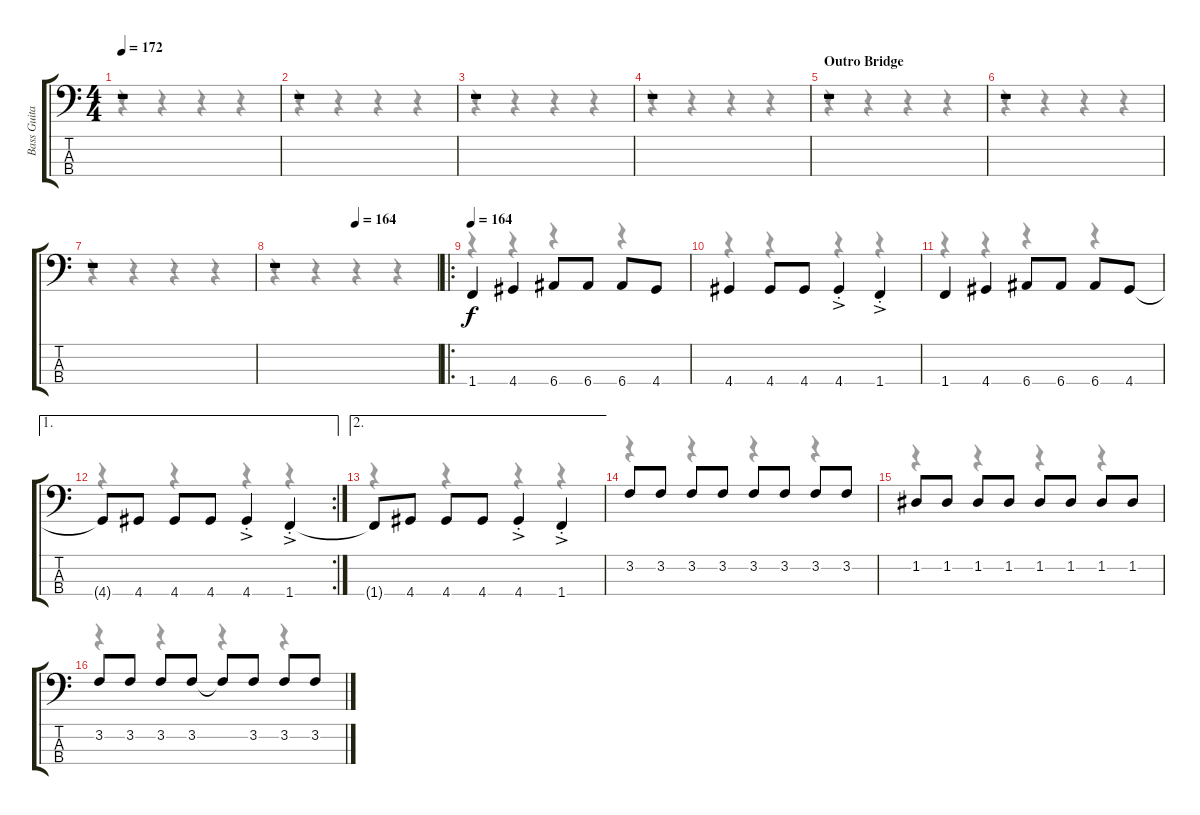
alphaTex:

\track ("Bass Guitar" "Bass Guita") {instrument electricbasspick}
\staff {score tabs}
\tuning (G2 D2 A1 E1) {hide}
\voice
\ts (4 4)
\tempo 172
\clef f4
\ks c
r.1{dy f} |
r.1 |
r.1 |
r.1 |
\section ("" "Outro Bridge")
r.1 |
r.1 |
r.1 |
\tempo (164 0.5)
r.1 |
\ro
\tempo 164
1.4.4 4.4.4 6.4.8 6.4.8 6.4.8 4.4.8 |
4.4.4 4.4.8 4.4.8 4.4{ac st}.4 1.4{ac st}.4 |
1.4.4 4.4.4 6.4.8 6.4.8 6.4.8 4.4.8 |
\ae 1
\rc 2
4.4{t}.8 4.4.8 4.4.8 4.4.8 4.4{ac st}.4 1.4{ac st}.4 |
\ae 2
1.4{t}.8 4.4.8 4.4.8 4.4.8 4.4{ac st}.4 1.4{ac st}.4 |
3.2.8 3.2.8 3.2.8 3.2.8 3.2.8 3.2.8 3.2.8 3.2.8 |
1.2.8 1.2.8 1.2.8 1.2.8 1.2.8 1.2.8 1.2.8 1.2.8 |
3.2.8 3.2.8 3.2.8 3.2.8 3.2{t}.8 3.2.8 3.2.8 3.2.8
\voice
\clef f4
\ottava regular
\simile none
\ks c
r.4{dy f} r.4 r.4 r.4 |
r.4 r.4 r.4 r.4 |
r.4 r.4 r.4 r.4 |
r.4 r.4 r.4 r.4 |
r.4 r.4 r.4 r.4 |
r.4 r.4 r.4 r.4 |
r.4 r.4 r.4 r.4 |
r.4 r.4 r.4 r.4 |
r.4 r.4 r.4 r.4 |
r.4 r.4 r.4 r.4 |
r.4 r.4 r.4 r.4 |
r.4 r.4 r.4 r.4 |
r.4 r.4 r.4 r.4 |
r.4 r.4 r.4 r.4 |
r.4 r.4 r.4 r.4 |
r.4 r.4 r.4 r.4
